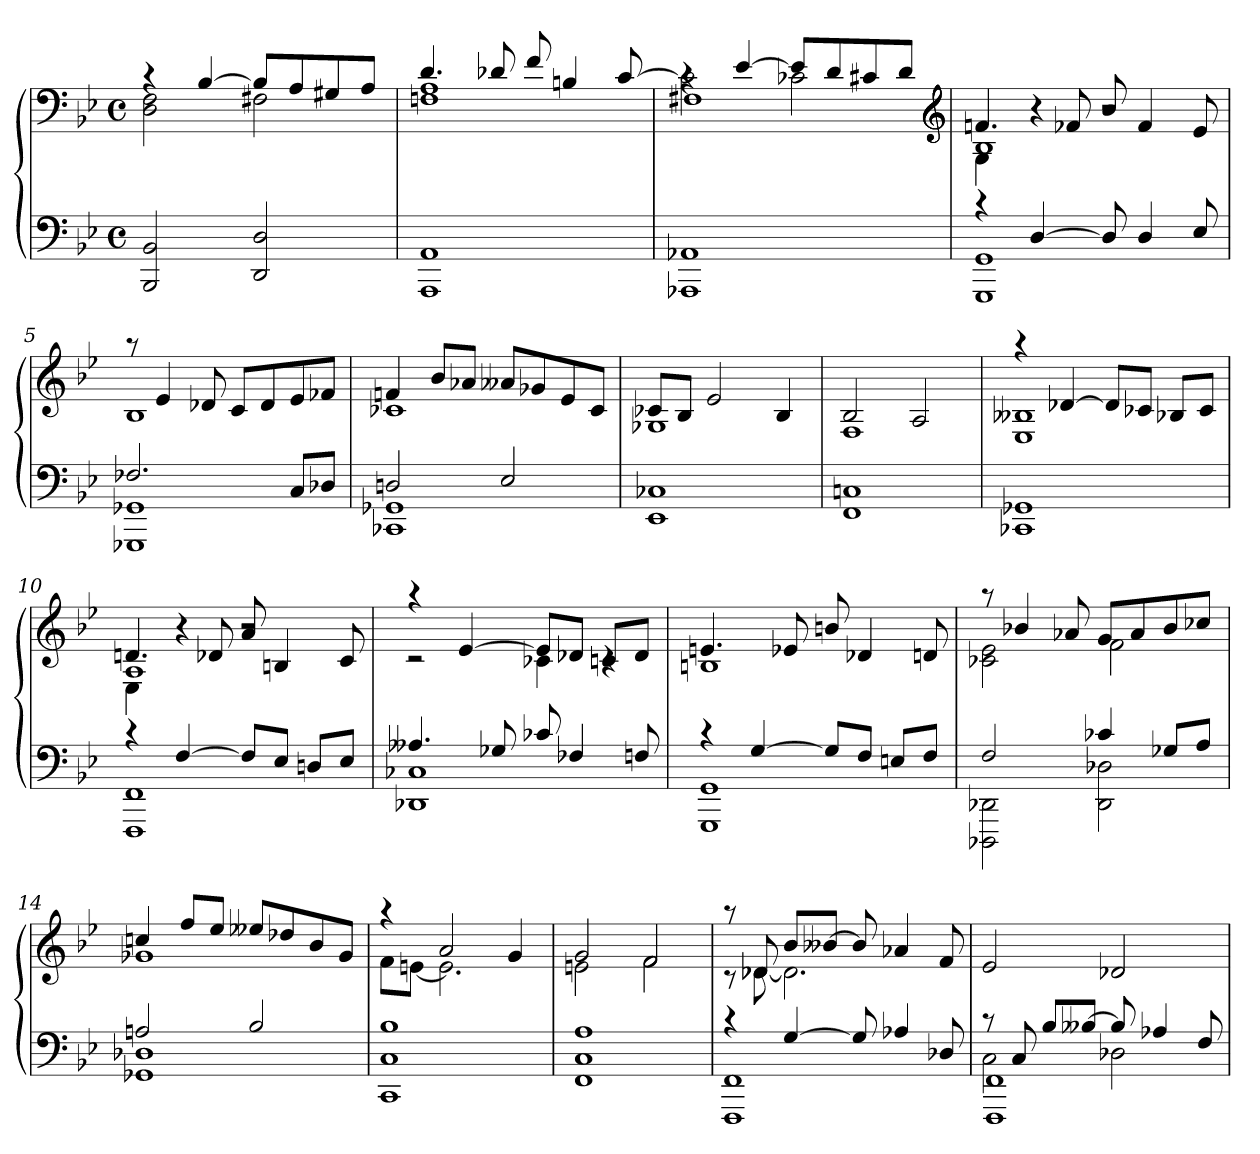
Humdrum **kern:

**kern	**kern
*part1	*part1
*staff2	*staff1
*clefF4	*clefF4
*k[b-e-]	*k[b-e-]
*B-:	*B-:
*M4/4	*M4/4
*met(c)	*met(c)
=1	=1
*	*^
2BBB- 2BB-	4rc	2D 2F
.	[4B-	.
2DD 2D	8B-L]	2F#X
.	8A	.
.	8G#X	.
.	8AJ	.
=2	=2	=2
1AAA 1AA	4.d	1Fn 1A
.	8d-X	.
.	8f	.
.	4Bn	.
.	[8c	.
=3	=3	=3
*	*	*^
1AAA-X 1AA-X	4rc	2c]	1F#X
.	[4e-	.	.
.	8e-L]	2c-X	.
.	8d	.	.
.	8c#X	.	.
.	8dJ	.	.
*	*clefG2	*	*
=4	=4	=4	=4
*^	*	*	*
4rc	1GGG 1GG	4.fn	1B-	4G\
[4D	.	.	.	4r
.	.	8f-X	.	.
8D]	.	8b-	.	2r
4D	.	4f-	.	.
8E-	.	8e-	.	.
*	*	*	*v	*v
=5	=5	=5	=5
2.F-X	1GGG-X 1GG-X	8raa	1B-
.	.	4e-	.
.	.	8d-X	.
.	.	8cL	.
.	.	8d-	.
8CL	.	8e-	.
8D-XJ	.	8f-XJ	.
=6	=6	=6	=6
2Dn	1CC-X 1GG-X	4fn	1c-X
.	.	8b-L	.
.	.	8a-XJ	.
2E-	.	8a--XL	.
.	.	8g-X	.
.	.	8e-	.
.	.	8c-J	.
*v	*v	*	*
=7	=7	=7
1EE- 1C-X	8c-XL	1G-X
.	8B-J	.
.	2e-	.
.	4B-	.
=8	=8	=8
1FF 1Cn	2B-	1F
.	2A	.
=9	=9	=9
1CC-X 1GG-X	4raa	1E- 1B--X
.	[4d-X	.
.	8d-L]	.
.	8c-XJ	.
.	8B-XL	.
.	8c-J	.
=10	=10	=10
*^	*	*^
4rc	1FFF 1FF	4.dn	1A	4E-\
[4F	.	.	.	4r
.	.	8d-X	.	.
8FL]	.	8a	.	2r
8E-J	.	4Bn	.	.
8DnL	.	.	.	.
8E-J	.	8c	.	.
*	*	*	*v	*v
=11	=11	=11	=11
4.A--X	1DD-X 1C-X	4raa	2rc
.	.	[4e-	.
8G-X	.	.	.
8c-X	.	8e-L]	4c-X
4F-X	.	8d-XJ	.
.	.	8cnL	4rc
8Fn	.	8d-J	.
=12	=12	=12	=12
4rc	1GGG 1GG	4.en	1Bn
[4G	.	.	.
.	.	8e-X	.
8GL]	.	8bn	.
8FJ	.	4d-X	.
8EnL	.	.	.
8FJ	.	8dn	.
=13	=13	=13	=13
2F	2DDD-X 2DD-X	8raa	2c-X 2e-
.	.	4b-X	.
.	.	8a-X	.
4c-X	2DD- 2D-X	8gL	2f
.	.	8a-	.
8G-XL	.	8b-	.
8AJ	.	8cc-XJ	.
=14	=14	=14	=14
2An	1GG-X 1D-X	4ccn	1g-X
.	.	8ffL	.
.	.	8ee-J	.
2B-	.	8ee--XL	.
.	.	8dd-X	.
.	.	8b-	.
.	.	8g-J	.
*v	*v	*	*
=15	=15	=15
1CC 1C 1B-	4raa	8fL
.	.	[8enJ
.	2a	2.e]
.	4g	.
=16	=16	=16
1FF 1C 1A	2g	2en
.	2f	2f
=17	=17	=17
*^	*	*
4rc	1FFF 1FF	8raa	8rc
.	.	8d-X	[8d-X
[4G	.	8b-L	2.d-]
.	.	[8b--XJ	.
8G]	.	8b--]	.
4A-X	.	4a-X	.
8D-X	.	8f	.
*	*	*v	*v
=18	=18	=18
*	*^	*
8rc	2C	1FFF 1FF	2e-
8C	.	.	.
8B-L	.	.	.
[8B--XJ	.	.	.
8B--]	2D-X	.	2d-X
4A-X	.	.	.
8F	.	.	.
*v	*v	*v	*
=	=
*-	*-
